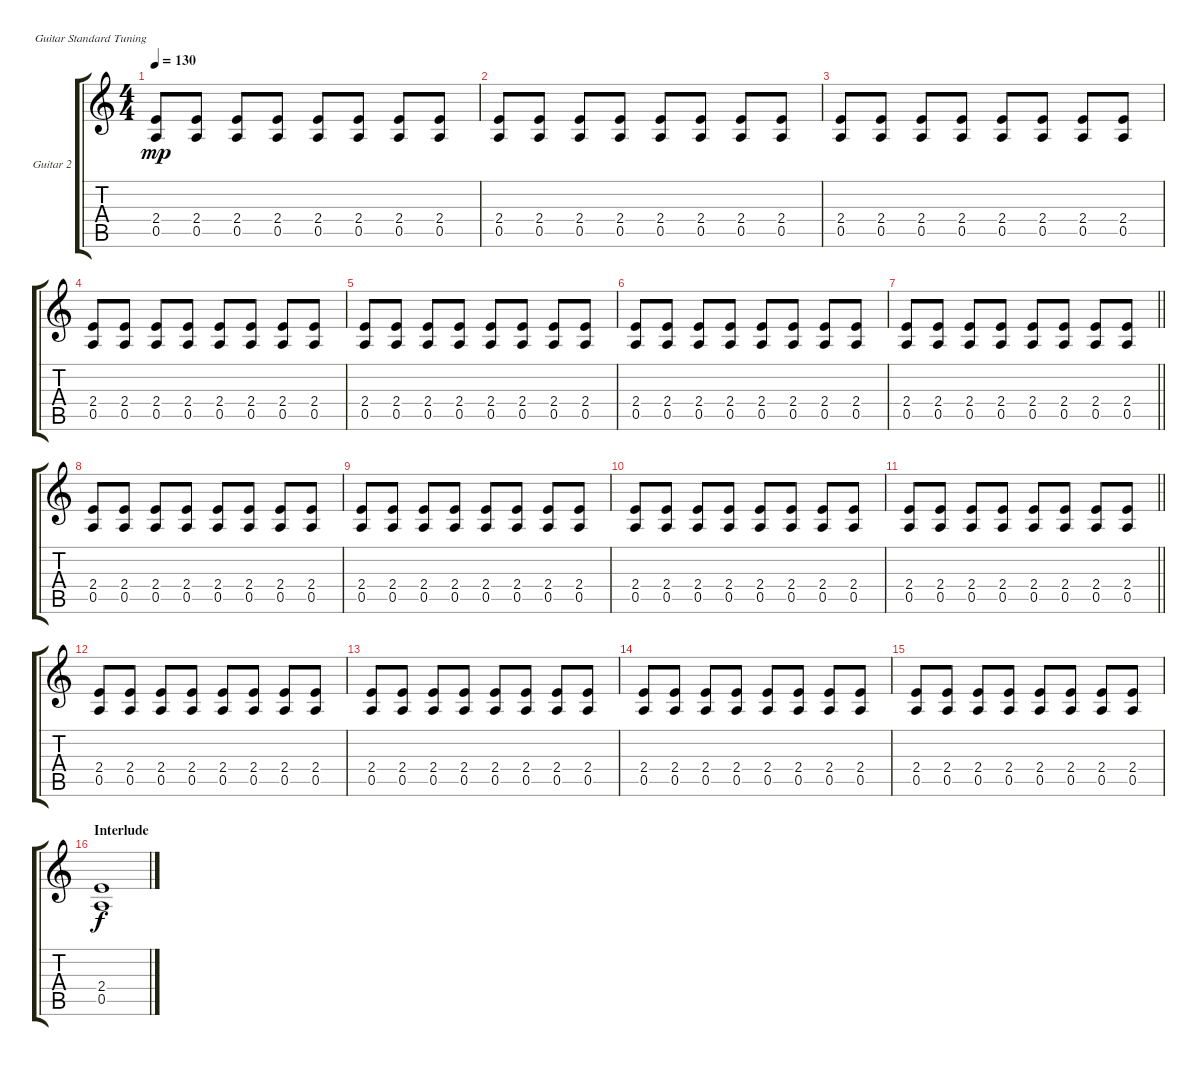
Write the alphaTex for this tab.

\defaultSystemsLayout 4
\bracketExtendMode groupsimilarinstruments
\firstSystemTrackNameOrientation horizontal
\otherSystemsTrackNameOrientation horizontal
\track ("Guitar 2" "Guitar 2") {instrument distortionguitar}
\staff {score tabs}
\tuning (E4 B3 G3 D3 A2 E2)
\ts (4 4)
\tempo 130
\clef g2
\scale
0.333333
\ks aminor
(0.5 2.4).8{dy mp} (0.5 2.4).8 (0.5 2.4).8 (0.5 2.4).8 (0.5 2.4).8 (0.5 2.4).8 (0.5 2.4).8 (0.5 2.4).8 |
\scale
0.333333 (0.5 2.4).8 (0.5 2.4).8 (0.5 2.4).8 (0.5 2.4).8 (0.5 2.4).8 (0.5 2.4).8 (0.5 2.4).8 (0.5 2.4).8 |
\scale
0.333333 (0.5 2.4).8 (0.5 2.4).8 (0.5 2.4).8 (0.5 2.4).8 (0.5 2.4).8 (0.5 2.4).8 (0.5 2.4).8 (0.5 2.4).8 |
\scale
0.333333 (0.5 2.4).8 (0.5 2.4).8 (0.5 2.4).8 (0.5 2.4).8 (0.5 2.4).8 (0.5 2.4).8 (0.5 2.4).8 (0.5 2.4).8 |
\scale
0.333333 (0.5 2.4).8 (0.5 2.4).8 (0.5 2.4).8 (0.5 2.4).8 (0.5 2.4).8 (0.5 2.4).8 (0.5 2.4).8 (0.5 2.4).8 |
\scale
0.333333 (0.5 2.4).8 (0.5 2.4).8 (0.5 2.4).8 (0.5 2.4).8 (0.5 2.4).8 (0.5 2.4).8 (0.5 2.4).8 (0.5 2.4).8 |
\scale
0.333333
\barLineRight lightlight
(0.5 2.4).8 (0.5 2.4).8 (0.5 2.4).8 (0.5 2.4).8 (0.5 2.4).8 (0.5 2.4).8 (0.5 2.4).8 (0.5 2.4).8 |
\scale
0.333333 (0.5 2.4).8 (0.5 2.4).8 (0.5 2.4).8 (0.5 2.4).8 (0.5 2.4).8 (0.5 2.4).8 (0.5 2.4).8 (0.5 2.4).8 |
\scale
0.333333 (0.5 2.4).8 (0.5 2.4).8 (0.5 2.4).8 (0.5 2.4).8 (0.5 2.4).8 (0.5 2.4).8 (0.5 2.4).8 (0.5 2.4).8 |
\scale
0.333333 (0.5 2.4).8 (0.5 2.4).8 (0.5 2.4).8 (0.5 2.4).8 (0.5 2.4).8 (0.5 2.4).8 (0.5 2.4).8 (0.5 2.4).8 |
\scale
0.333333
\barLineRight lightlight
(0.5 2.4).8 (0.5 2.4).8 (0.5 2.4).8 (0.5 2.4).8 (0.5 2.4).8 (0.5 2.4).8 (0.5 2.4).8 (0.5 2.4).8 |
\scale
0.333333 (0.5 2.4).8 (0.5 2.4).8 (0.5 2.4).8 (0.5 2.4).8 (0.5 2.4).8 (0.5 2.4).8 (0.5 2.4).8 (0.5 2.4).8 |
\scale
0.333333 (0.5 2.4).8 (0.5 2.4).8 (0.5 2.4).8 (0.5 2.4).8 (0.5 2.4).8 (0.5 2.4).8 (0.5 2.4).8 (0.5 2.4).8 |
\scale
0.333333 (0.5 2.4).8 (0.5 2.4).8 (0.5 2.4).8 (0.5 2.4).8 (0.5 2.4).8 (0.5 2.4).8 (0.5 2.4).8 (0.5 2.4).8 |
\scale
0.333333 (0.5 2.4).8 (0.5 2.4).8 (0.5 2.4).8 (0.5 2.4).8 (0.5 2.4).8 (0.5 2.4).8 (0.5 2.4).8 (0.5 2.4).8 |
\section ("" "Interlude")
\scale
0.333333 (0.5 2.4).1{dy f}
